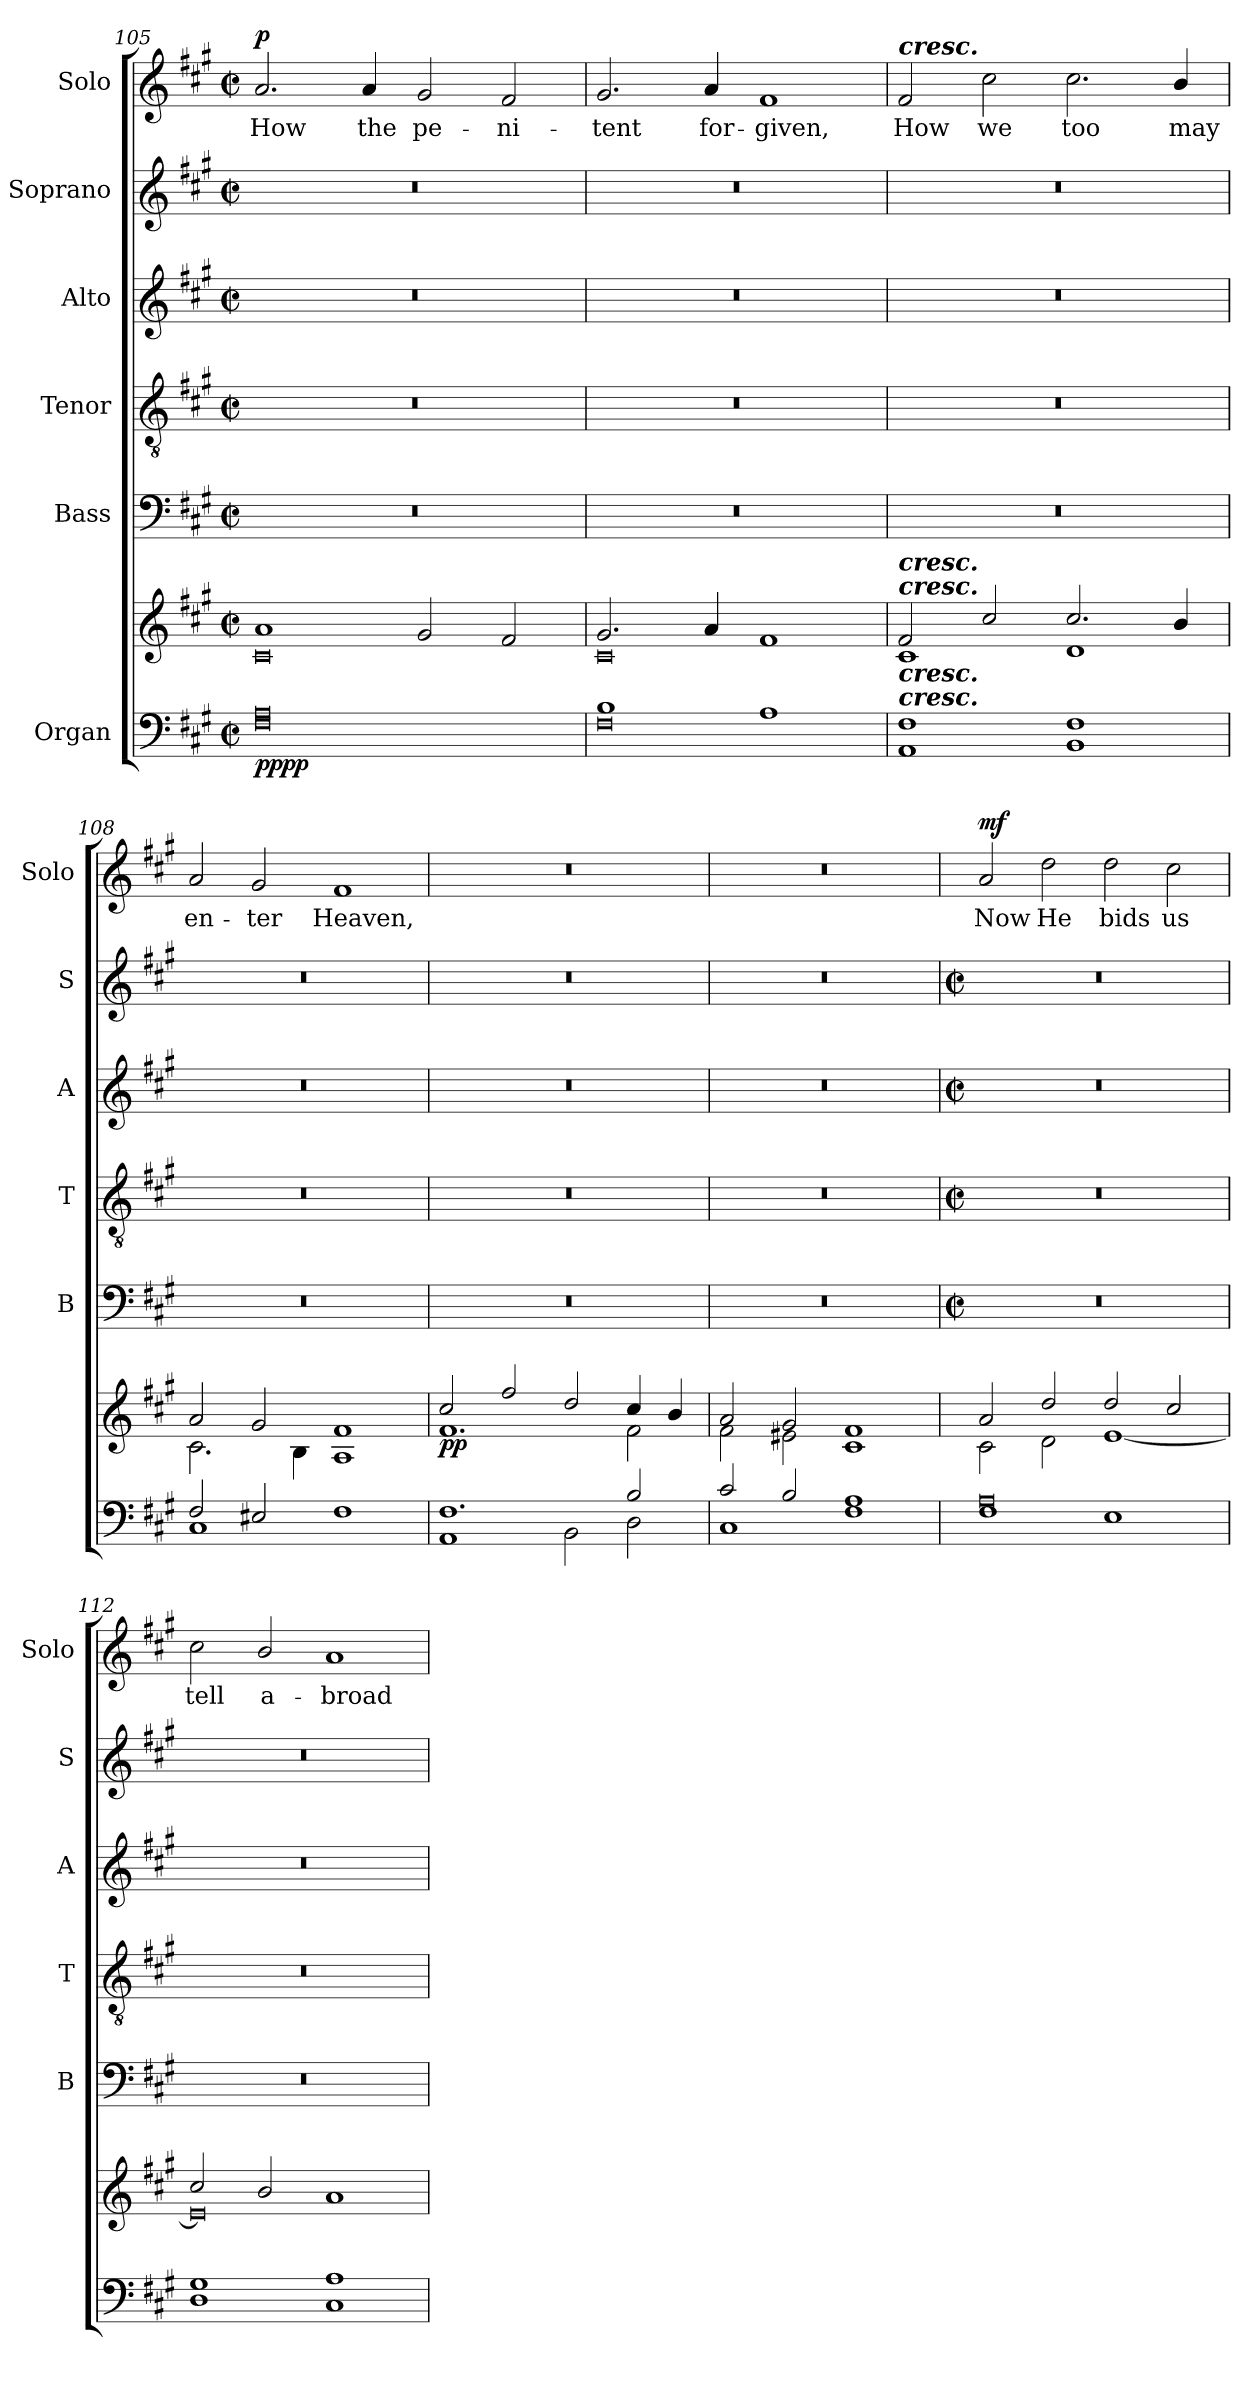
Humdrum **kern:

**kern	**kern	**dynam	**kern	**kern	**kern	**kern	**kern	**text	**dynam
*part6	*part6	*part6	*part5	*part4	*part3	*part2	*part1	*part1	*part1
*staff7	*staff6	*staff6/7	*staff5	*staff4	*staff3	*staff2	*staff1	*staff1	*staff1
*I"Organ	*	*	*I"Bass	*I"Tenor	*I"Alto	*I"Soprano	*I"Solo	*	*
*	*	*	*I'B	*I'T	*I'A	*I'S	*I'Solo	*	*
!!LO:LB:g=z
*clefF4	*clefG2	*	*clefF4	*clefGv2	*clefG2	*clefG2	*clefG2	*	*
*k[f#c#g#]	*k[f#c#g#]	*	*k[f#c#g#]	*k[f#c#g#]	*k[f#c#g#]	*k[f#c#g#]	*k[f#c#g#]	*	*
*A:	*A:	*	*A:	*A:	*A:	*A:	*A:	*	*
*M4/2	*M4/2	*	*M4/2	*M4/2	*M4/2	*M4/2	*M4/2	*	*
*met(c|)	*met(c|)	*	*met(c|)	*met(c|)	*met(c|)	*met(c|)	*met(c|)	*	*
=105	=105	=105	=105	=105	=105	=105	=105	=105	=105
*^	*^	*	*	*	*	*	*	*	*
!	!	!	!	!LO:DY:b=2	!	!	!	!	!	!LO:LY:b	!
!	!	!	!	!LO:DY:n=1:b=2	!	!	!	!	!	!	!
!	!	!	!	!LO:DY:n=2:b	!	!	!	!	!	!	!
!	!	!	!	!LO:DY:n=3:b	!	!	!	!	!	!	!LO:DY:b
0A/	0F#\	1a/	0c#\	p p p p	0r	0r	0r	0r	2.a	How	p
!	!	!	!	!	!	!	!	!	!	!LO:LY:b	!
.	.	.	.	.	.	.	.	.	4a	the	.
!	!	!	!	!	!	!	!	!	!	!LO:LY:b	!
.	.	2g#/	.	.	.	.	.	.	2g#	pe-	.
!	!	!	!	!	!	!	!	!	!	!LO:LY:b	!
.	.	2f#/	.	.	.	.	.	.	2f#	-ni-	.
=106	=106	=106	=106	=106	=106	=106	=106	=106	=106	=106	=106
!	!	!	!	!	!	!	!	!	!	!LO:LY:b	!
1B/	0F#\	2.g#/	0c#\	.	0r	0r	0r	0r	2.g#	-tent	.
!	!	!	!	!	!	!	!	!	!	!LO:LY:b	!
.	.	4a/	.	.	.	.	.	.	4a	for-	.
!	!	!	!	!	!	!	!	!	!	!LO:LY:b	!
1A/	.	1f#/	.	.	.	.	.	.	1f#	-given,	.
=107	=107	=107	=107	=107	=107	=107	=107	=107	=107	=107	=107
!	!	!	!	!	!	!	!	!	!LO:TX:a:Bi:t=cresc.	!	!
!	!	!LO:TX:a:Bi:t=cresc.	!	!	!	!	!	!	!	!	!
!	!	!LO:TX:a:Bi:t=cresc.	!	!	!	!	!	!	!	!	!
!LO:TX:a:Bi:t=cresc.	!	!	!	!	!	!	!	!	!	!	!
!LO:TX:a:Bi:t=cresc.	!	!	!	!	!	!	!	!	!	!	!
!	!	!	!	!	!	!	!	!	!	!LO:LY:b	!
1F#/	1AA\	2f#/	1c#\	.	0r	0r	0r	0r	2f#	How	.
!	!	!	!	!	!	!	!	!	!	!LO:LY:b	!
.	.	2cc#/	.	.	.	.	.	.	2cc#	we	.
!	!	!	!	!	!	!	!	!	!	!LO:LY:b	!
1F#/	1BB\	2.cc#/	1d\	.	.	.	.	.	2.cc#	too	.
!	!	!	!	!	!	!	!	!	!	!LO:LY:b	!
.	.	4b/	.	.	.	.	.	.	4b/	may	.
=108	=108	=108	=108	=108	=108	=108	=108	=108	=108	=108	=108
!	!	!	!	!	!	!	!	!	!	!LO:LY:b	!
2F#/	1C#\	2a/	2.c#\	.	0r	0r	0r	0r	2a	en-	.
!	!	!	!	!	!	!	!	!	!	!LO:LY:b	!
2E#X/	.	2g#/	.	.	.	.	.	.	2g#	-ter	.
.	.	.	4B\	.	.	.	.	.	.	.	.
!	!	!	!	!	!	!	!	!	!	!LO:LY:b	!
1ryy	1F#\	1f#/	1A\	.	.	.	.	.	1f#	Heaven,	.
=109	=109	=109	=109	=109	=109	=109	=109	=109	=109	=109	=109
!	!	!	!	!LO:DY:b	!	!	!	!	!	!	!
!	!	!	!	!LO:DY:n=1:b	!	!	!	!	!	!	!
1.F#/	1AA\	2cc#/	1.f#\	p p	0r	0r	0r	0r	0r	.	.
.	.	2ff#/	.	.	.	.	.	.	.	.	.
.	2BB\	2dd/	.	.	.	.	.	.	.	.	.
2B/	2D\	4cc#/	2f#\	.	.	.	.	.	.	.	.
.	.	4b/	.	.	.	.	.	.	.	.	.
=110	=110	=110	=110	=110	=110	=110	=110	=110	=110	=110	=110
2c#/	1C#\	2a/	2f#\	.	0r	0r	0r	0r	0r	.	.
2B/	.	2g#/	2e#X\	.	.	.	.	.	.	.	.
1A/	1F#\	1f#/	1c#\	.	.	.	.	.	.	.	.
!!LO:LB:g=z
=111	=111	=111	=111	=111	=111	=111	=111	=111	=111	=111	=111
*	*	*	*	*	*M4/2	*M4/2	*M4/2	*M4/2	*	*	*
*	*	*	*	*	*met(c|)	*met(c|)	*met(c|)	*met(c|)	*	*	*
!	!	!	!	!LO:DY:b=2	!	!	!	!	!	!LO:LY:b	!
!	!	!	!	!LO:DY:n=1:b=2	!	!	!	!	!	!	!
!	!	!	!	!LO:DY:n=2:b	!	!	!	!	!	!	!
!	!	!	!	!LO:DY:n=3:b	!	!	!	!	!	!	!LO:DY:b
0A/	1F#\	2a/	2c#\	mf mf mf mf	0r	0r	0r	0r	2a	Now	mf
!	!	!	!	!	!	!	!	!	!	!LO:LY:b	!
.	.	2dd/	2d\	.	.	.	.	.	2dd	He	.
!	!	!	!	!	!	!	!	!	!	!LO:LY:b	!
.	1E\	2dd/	[1e\	.	.	.	.	.	2dd	bids	.
!	!	!	!	!	!	!	!	!	!	!LO:LY:b	!
.	.	2cc#/	.	.	.	.	.	.	2cc#	us	.
=112	=112	=112	=112	=112	=112	=112	=112	=112	=112	=112	=112
!	!	!	!	!	!	!	!	!	!	!LO:LY:b	!
1G#/	1D\	2cc#/	0e\]	.	0r	0r	0r	0r	2cc#	tell	.
!	!	!	!	!	!	!	!	!	!	!LO:LY:b	!
.	.	2b/	.	.	.	.	.	.	2b/	a-	.
!	!	!	!	!	!	!	!	!	!	!LO:LY:b	!
1A/	1C#\	1a/	.	.	.	.	.	.	1a	-broad	.
*v	*v	*	*	*	*	*	*	*	*	*	*
*	*v	*v	*	*	*	*	*	*	*	*
=	=	=	=	=	=	=	=	=	=
*-	*-	*-	*-	*-	*-	*-	*-	*-	*-
